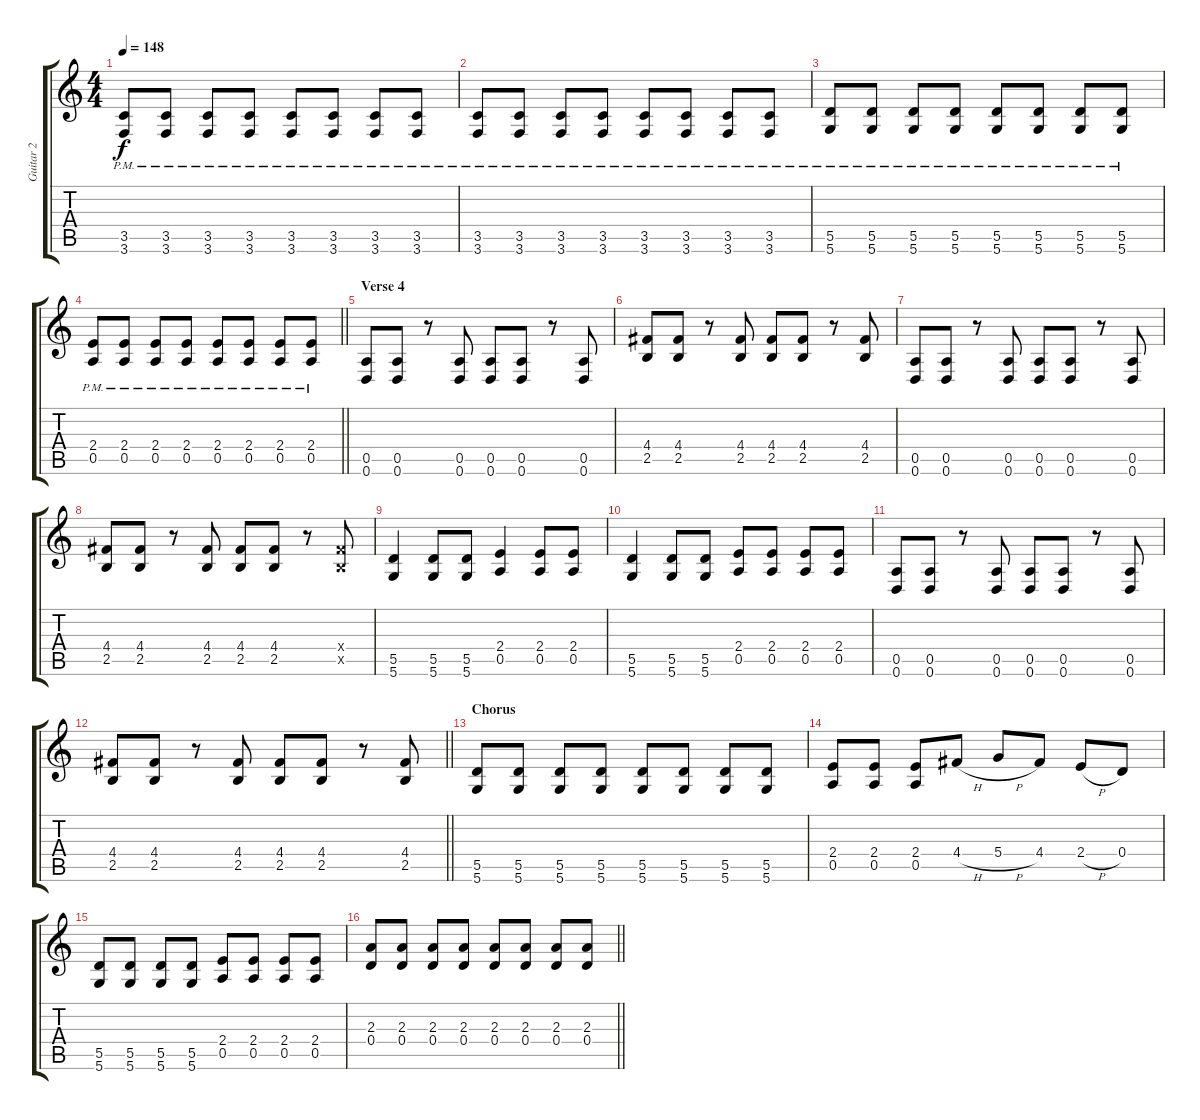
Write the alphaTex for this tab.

\track ("Guitar 2" "Guitar 2") {instrument distortionguitar}
\staff {score tabs}
\tuning (E4 B3 G3 D3 A2 D2) {hide}
\ts (4 4)
\tempo 148
\clef g2
\ks c
(3.5{pm} 3.6{pm}).8{dy f} (3.5{pm} 3.6{pm}).8 (3.5{pm} 3.6{pm}).8 (3.5{pm} 3.6{pm}).8 (3.5{pm} 3.6{pm}).8 (3.5{pm} 3.6{pm}).8 (3.5{pm} 3.6{pm}).8 (3.5{pm} 3.6{pm}).8 |
(3.5{pm} 3.6{pm}).8 (3.5{pm} 3.6{pm}).8 (3.5{pm} 3.6{pm}).8 (3.5{pm} 3.6{pm}).8 (3.5{pm} 3.6{pm}).8 (3.5{pm} 3.6{pm}).8 (3.5{pm} 3.6{pm}).8 (3.5{pm} 3.6{pm}).8 |
(5.5{pm} 5.6{pm}).8 (5.5{pm} 5.6{pm}).8 (5.5{pm} 5.6{pm}).8 (5.5{pm} 5.6{pm}).8 (5.5{pm} 5.6{pm}).8 (5.5{pm} 5.6{pm}).8 (5.5{pm} 5.6{pm}).8 (5.5{pm} 5.6{pm}).8 |
\barLineRight lightlight
(2.4{pm} 0.5{pm}).8 (2.4{pm} 0.5{pm}).8 (2.4{pm} 0.5{pm}).8 (2.4{pm} 0.5{pm}).8 (2.4{pm} 0.5{pm}).8 (2.4{pm} 0.5{pm}).8 (2.4{pm} 0.5{pm}).8 (2.4{pm} 0.5{pm}).8 |
\section ("" "Verse 4")
(0.5 0.6).8 (0.5 0.6).8 r.8 (0.5 0.6).8 (0.5 0.6).8 (0.5 0.6).8 r.8 (0.5 0.6).8 |
(4.4 2.5).8 (4.4 2.5).8 r.8 (4.4 2.5).8 (4.4 2.5).8 (4.4 2.5).8 r.8 (4.4 2.5).8 |
(0.5 0.6).8 (0.5 0.6).8 r.8 (0.5 0.6).8 (0.5 0.6).8 (0.5 0.6).8 r.8 (0.5 0.6).8 |
(4.4 2.5).8 (4.4 2.5).8 r.8 (4.4 2.5).8 (4.4 2.5).8 (4.4 2.5).8 r.8 (4.4{x} 2.5{x}).8 |
(5.5 5.6).4 (5.5 5.6).8 (5.5 5.6).8 (2.4 0.5).4 (2.4 0.5).8 (2.4 0.5).8 |
(5.5 5.6).4 (5.5 5.6).8 (5.5 5.6).8 (2.4 0.5).8 (2.4 0.5).8 (2.4 0.5).8 (2.4 0.5).8 |
(0.5 0.6).8 (0.5 0.6).8 r.8 (0.5 0.6).8 (0.5 0.6).8 (0.5 0.6).8 r.8 (0.5 0.6).8 |
\barLineRight lightlight
(4.4 2.5).8 (4.4 2.5).8 r.8 (4.4 2.5).8 (4.4 2.5).8 (4.4 2.5).8 r.8 (4.4 2.5).8 |
\section ("" "Chorus")
(5.5 5.6).8 (5.5 5.6).8 (5.5 5.6).8 (5.5 5.6).8 (5.5 5.6).8 (5.5 5.6).8 (5.5 5.6).8 (5.5 5.6).8 |
(2.4 0.5).8 (2.4 0.5).8 (2.4 0.5).8 4.4{h}.8 5.4{h}.8 4.4.8 2.4{h}.8 0.4.8 |
(5.5 5.6).8 (5.5 5.6).8 (5.5 5.6).8 (5.5 5.6).8 (2.4 0.5).8 (2.4 0.5).8 (2.4 0.5).8 (2.4 0.5).8 |
\barLineRight lightlight
(2.3 0.4).8 (2.3 0.4).8 (2.3 0.4).8 (2.3 0.4).8 (2.3 0.4).8 (2.3 0.4).8 (2.3 0.4).8 (2.3 0.4).8
